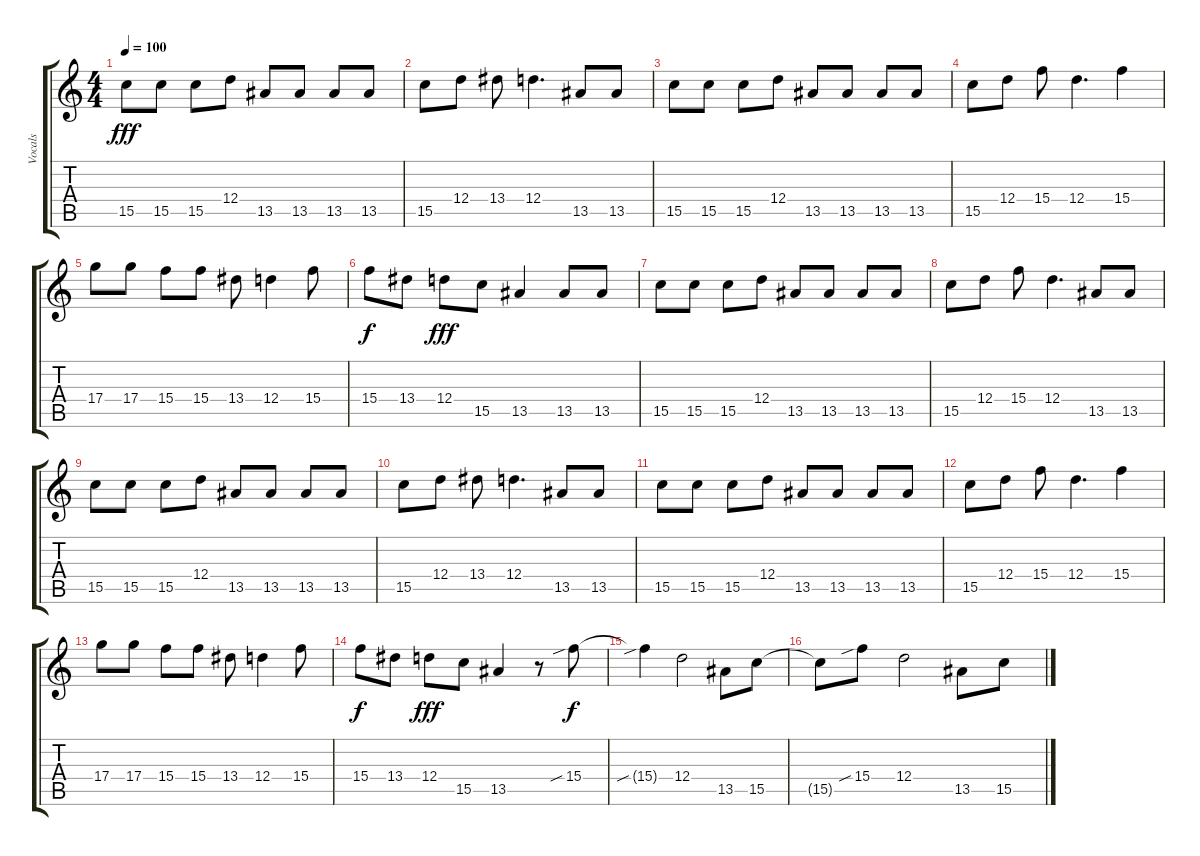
\track ("Vocals" "Vocals") {instrument electricguitarjazz}
\staff {score tabs}
\tuning (E4 B3 G3 D3 A2 E2) {hide}
\ts (4 4)
\tempo 100
\clef g2
\ks c
15.5.8{dy fff} 15.5.8 15.5.8 12.4.8 13.5.8 13.5.8 13.5.8 13.5.8 |
15.5.8 12.4.8 13.4.8 12.4.4{d} 13.5.8 13.5.8 |
15.5.8 15.5.8 15.5.8 12.4.8 13.5.8 13.5.8 13.5.8 13.5.8 |
15.5.8 12.4.8 15.4.8 12.4.4{d} 15.4.4 |
17.4.8 17.4.8 15.4.8 15.4.8 13.4.8 12.4.4 15.4.8 |
15.4.8{dy f} 13.4.8 12.4.8{dy fff} 15.5.8 13.5.4 13.5.8 13.5.8 |
15.5.8 15.5.8 15.5.8 12.4.8 13.5.8 13.5.8 13.5.8 13.5.8 |
15.5.8 12.4.8 15.4.8 12.4.4{d} 13.5.8 13.5.8 |
15.5.8 15.5.8 15.5.8 12.4.8 13.5.8 13.5.8 13.5.8 13.5.8 |
15.5.8 12.4.8 13.4.8 12.4.4{d} 13.5.8 13.5.8 |
15.5.8 15.5.8 15.5.8 12.4.8 13.5.8 13.5.8 13.5.8 13.5.8 |
15.5.8 12.4.8 15.4.8 12.4.4{d} 15.4.4 |
17.4.8 17.4.8 15.4.8 15.4.8 13.4.8 12.4.4 15.4.8 |
15.4.8{dy f} 13.4.8 12.4.8{dy fff} 15.5.8 13.5.4 r.8 15.4{sib}.8{dy f} |
15.4{sib t}.4 12.4.2 13.5.8 15.5.8 |
15.5{t}.8 15.4{sib}.8 12.4.2 13.5.8 15.5.8
